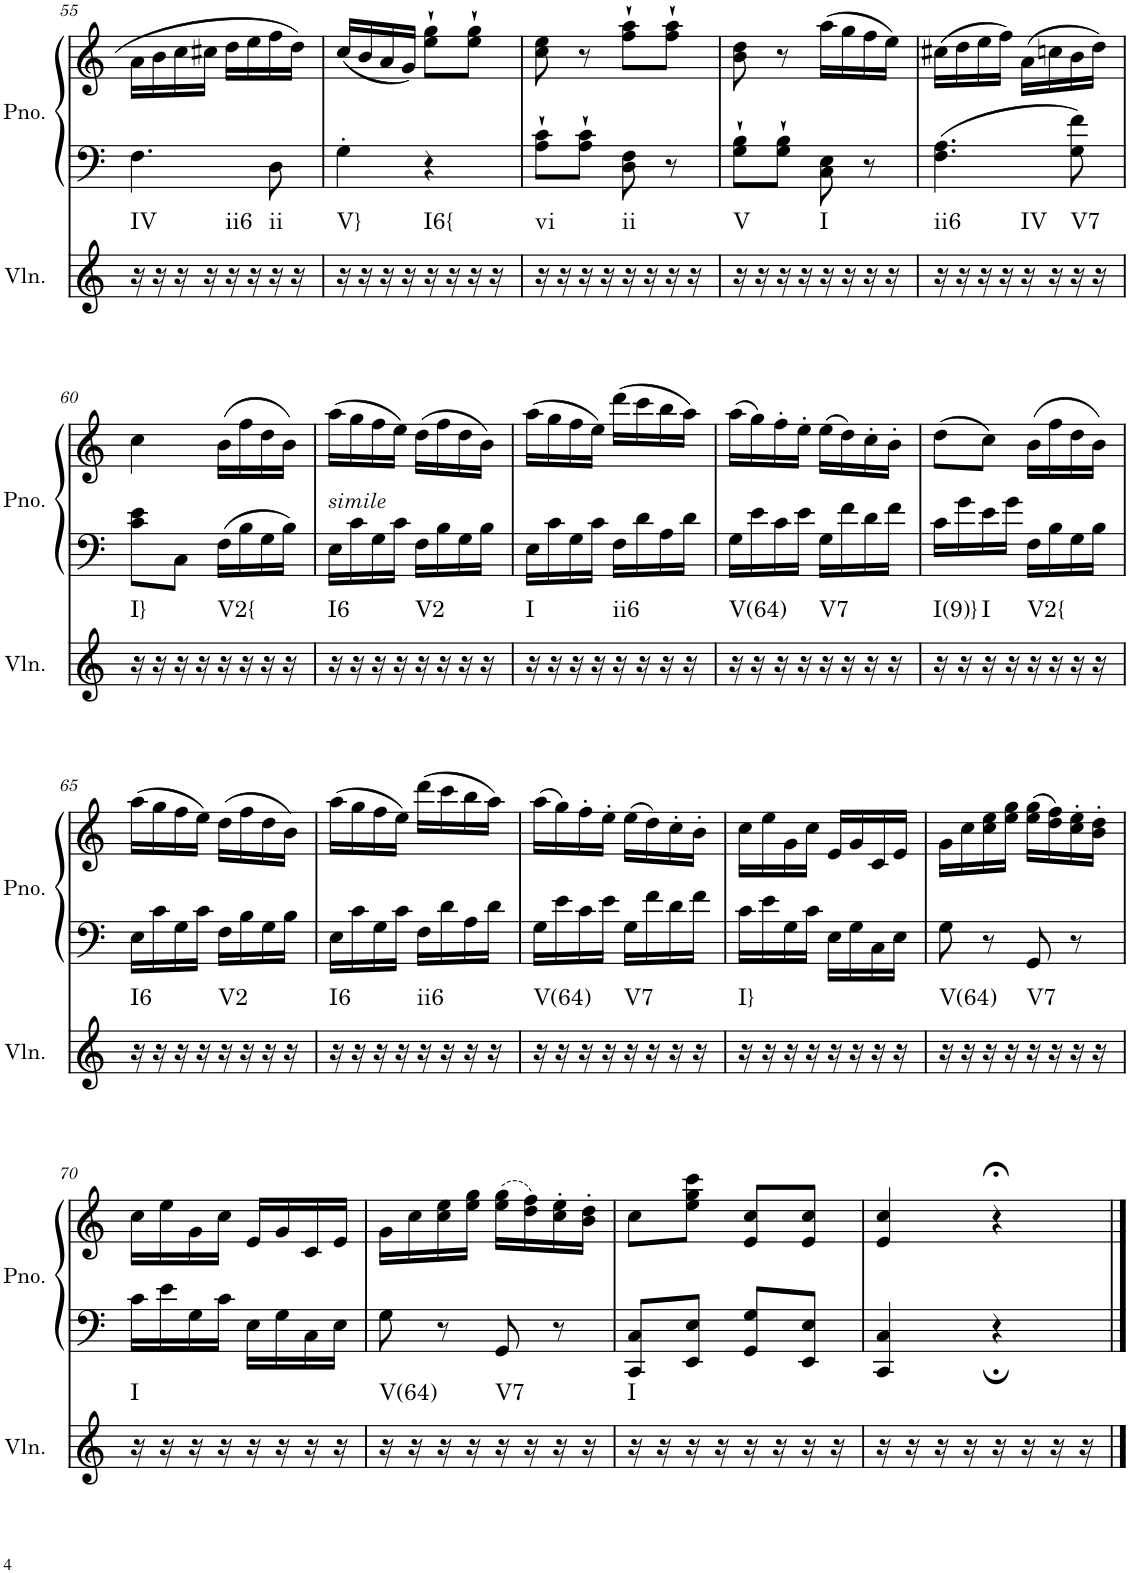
**kern	**harte	**kern	**kern
*part2	*part2	*part1	*part1
*staff3	*	*staff2	*staff1
*I"Violin	*	*I"Piano, Piano right	*
*I'Vln.	*	*I'Pno.	*
!!LO:PB:g=z
*clefG2	*	*clefF4	*clefG2
*k[]	*	*k[]	*k[]
*M2/4	*	*M2/4	*M2/4
=55	=55	=55	=55
!	!LO:H:kt=IV	!	!
16r	N	4.F\	16a\LL
16r	.	.	16b\
16r	.	.	16cc\
16r	.	.	16cc#X\JJ
!	!LO:H:kt=ii6	!	!
16r	N	.	16dd\LL
16r	.	.	16ee\
!	!LO:H:kt=ii	!	!
16r	N	8D\	16ff\
16r	.	.	16dd\JJ
=56	=56	=56	=56
!	!LO:H:kt=V}	!	!
16r	N	4G'\	(16cc/LL
16r	.	.	16b/
16r	.	.	16a/
16r	.	.	16g/JJ)
!	!LO:H:kt=I6{	!	!
16r	N	4r	8ee\` 8gg\`L
16r	.	.	.
16r	.	.	8ee\` 8gg\`J
16r	.	.	.
=57	=57	=57	=57
!	!LO:H:kt=vi	!	!
16r	N	8A\` 8c\`L	8cc\ 8ee\
16r	.	.	.
16r	.	8A\` 8c\`J	8r
16r	.	.	.
!	!LO:H:kt=ii	!	!
16r	N	8D\ 8F\	8ff\` 8aa\`L
16r	.	.	.
16r	.	8r	8ff\` 8aa\`J
16r	.	.	.
=58	=58	=58	=58
!	!LO:H:kt=V	!	!
16r	N	8G\` 8B\`L	8b\ 8dd\
16r	.	.	.
16r	.	8G\` 8B\`J	8r
16r	.	.	.
!	!LO:H:kt=I	!	!
16r	N	8C\ 8E\	(16aa\LL
16r	.	.	16gg\
16r	.	8r	16ff\
16r	.	.	16ee\JJ)
=59	=59	=59	=59
!	!LO:H:kt=ii6	!	!
16r	N	4.F\ 4.A\	(16cc#X\LL
16r	.	.	16dd\
16r	.	.	16ee\
16r	.	.	16ff\JJ)
!	!LO:H:kt=IV	!	!
16r	N	.	(16a\LL
16r	.	.	16ccn\
!	!LO:H:kt=V7	!	!
16r	N	8G\ 8f\	16b\
16r	.	.	16dd\JJ)
!!LO:LB:g=z
=60	=60	=60	=60
!	!LO:H:kt=I}	!	!
16r	N	8c\ 8e\L	4cc\
16r	.	.	.
16r	.	8C\J	.
16r	.	.	.
!	!LO:H:kt=V2{	!	!
16r	N	16F\LL	(16b\LL
16r	.	16B\	16ff\
16r	.	16G\	16dd\
16r	.	16B\JJ	16b\JJ)
=61	=61	=61	=61
!	!LO:H:kt=I6	!LO:TX:a:i:t=simile	!
16r	N	16E\LL	(16aa\LL
16r	.	16c\	16gg\
16r	.	16G\	16ff\
16r	.	16c\JJ	16ee\JJ)
!	!LO:H:kt=V2	!	!
16r	N	16F\LL	(16dd\LL
16r	.	16B\	16ff\
16r	.	16G\	16dd\
16r	.	16B\JJ	16b\JJ)
=62	=62	=62	=62
!	!LO:H:kt=I	!	!
16r	N	16E\LL	(16aa\LL
16r	.	16c\	16gg\
16r	.	16G\	16ff\
16r	.	16c\JJ	16ee\JJ)
!	!LO:H:kt=ii6	!	!
16r	N	16F\LL	(16ddd\LL
16r	.	16d\	16ccc\
16r	.	16A\	16bb\
16r	.	16d\JJ	16aa\JJ)
=63	=63	=63	=63
!	!LO:H:kt=V(64)	!	!
16r	N	16G\LL	(16aa\LL
16r	.	16e\	16gg\)
16r	.	16c\	16ff'\
16r	.	16e\JJ	16ee'\JJ
!	!LO:H:kt=V7	!	!
16r	N	16G\LL	(16ee\LL
16r	.	16f\	16dd\)
16r	.	16d\	16cc'\
16r	.	16f\JJ	16b'\JJ
=64	=64	=64	=64
!	!LO:H:kt=I(9)}	!	!
16r	N	16c\LL	(8dd\L
16r	.	16g\	.
!	!LO:H:kt=I	!	!
16r	N	16e\	8cc\J)
16r	.	16g\JJ	.
!	!LO:H:kt=V2{	!	!
16r	N	16F\LL	(16b\LL
16r	.	16B\	16ff\
16r	.	16G\	16dd\
16r	.	16B\JJ	16b\JJ)
!!LO:LB:g=z
=65	=65	=65	=65
!	!LO:H:kt=I6	!	!
16r	N	16E\LL	(16aa\LL
16r	.	16c\	16gg\
16r	.	16G\	16ff\
16r	.	16c\JJ	16ee\JJ)
!	!LO:H:kt=V2	!	!
16r	N	16F\LL	(16dd\LL
16r	.	16B\	16ff\
16r	.	16G\	16dd\
16r	.	16B\JJ	16b\JJ)
=66	=66	=66	=66
!	!LO:H:kt=I6	!	!
16r	N	16E\LL	(16aa\LL
16r	.	16c\	16gg\
16r	.	16G\	16ff\
16r	.	16c\JJ	16ee\JJ)
!	!LO:H:kt=ii6	!	!
16r	N	16F\LL	(16ddd\LL
16r	.	16d\	16ccc\
16r	.	16A\	16bb\
16r	.	16d\JJ	16aa\JJ)
=67	=67	=67	=67
!	!LO:H:kt=V(64)	!	!
16r	N	16G\LL	(16aa\LL
16r	.	16e\	16gg\)
16r	.	16c\	16ff'\
16r	.	16e\JJ	16ee'\JJ
!	!LO:H:kt=V7	!	!
16r	N	16G\LL	(16ee\LL
16r	.	16f\	16dd\)
16r	.	16d\	16cc'\
16r	.	16f\JJ	16b'\JJ
=68	=68	=68	=68
!	!LO:H:kt=I}	!	!
16r	N	16c\LL	16cc\LL
16r	.	16e\	16ee\
16r	.	16G\	16g\
16r	.	16c\JJ	16cc\JJ
16r	.	16E\LL	16e/LL
16r	.	16G\	16g/
16r	.	16C\	16c/
16r	.	16E\JJ	16e/JJ
=69	=69	=69	=69
!	!LO:H:kt=V(64)	!	!
16r	N	8G\	16g\LL
16r	.	.	16cc\
16r	.	8r	16cc\ 16ee\
16r	.	.	16ee\ 16gg\JJ
!	!LO:H:kt=V7	!	!
16r	N	8GG/	(16ee\ 16gg\LL
16r	.	.	16dd\ 16ff\)
16r	.	8r	16cc\' 16ee\'
16r	.	.	16b\' 16dd\'JJ
!!LO:LB:g=z
=70	=70	=70	=70
!	!LO:H:kt=I	!	!
16r	N	16c\LL	16cc\LL
16r	.	16e\	16ee\
16r	.	16G\	16g\
16r	.	16c\JJ	16cc\JJ
16r	.	16E\LL	16e/LL
16r	.	16G\	16g/
16r	.	16C\	16c/
16r	.	16E\JJ	16e/JJ
=71	=71	=71	=71
!	!LO:H:kt=V(64)	!	!
16r	N	8G\	16g\LL
16r	.	.	16cc\
16r	.	8r	16cc\ 16ee\
16r	.	.	16ee\ 16gg\JJ
!	!LO:H:kt=V7	!	!
16r	N	8GG/	(16ee\ 16gg\LL
16r	.	.	16dd\ 16ff\)
16r	.	8r	16cc\' 16ee\'
16r	.	.	16b\' 16dd\'JJ
=72	=72	=72	=72
!	!LO:H:kt=I	!	!
16r	N	8CC/ 8C/L	8cc\L
16r	.	.	.
16r	.	8EE/ 8E/J	8ee\ 8gg\ 8ccc\J
16r	.	.	.
16r	.	8GG/ 8G/L	8e/ 8cc/L
16r	.	.	.
16r	.	8EE/ 8E/J	8e/ 8cc/J
16r	.	.	.
=73	=73	=73	=73
16r	.	4CC/ 4C/	4e/ 4cc/
16r	.	.	.
16r	.	.	.
16r	.	.	.
16r	.	4r;	4r;<
16r	.	.	.
16r	.	.	.
16r	.	.	.
==	==	==	==
*-	*-	*-	*-
